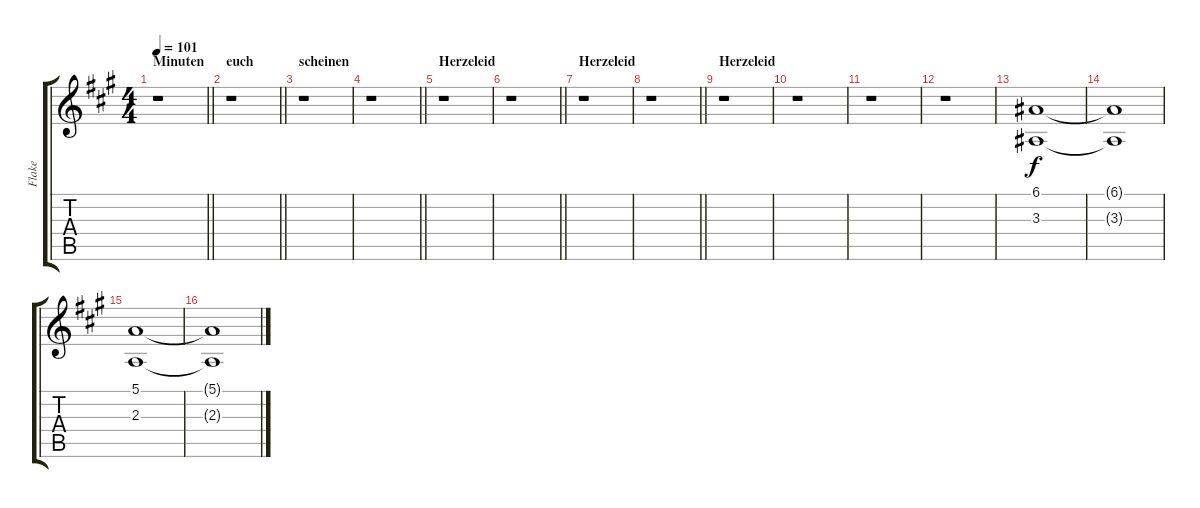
\track ("Flake" "Flake") {instrument lead8bassandlead}
\staff {score tabs}
\tuning (E4 B3 G3 D3 A2 E2) {hide}
\ts (4 4)
\section ("" "Minuten")
\tempo 101
\clef g2
\barLineRight lightlight
\ks f#minor
r.1{dy f} |
\section ("" "euch")
\barLineRight lightlight
r.1 |
\section ("" "scheinen")
r.1 |
\barLineRight lightlight
r.1 |
\section ("" "Herzeleid")
r.1 |
\barLineRight lightlight
r.1 |
\section ("" "Herzeleid")
r.1 |
\barLineRight lightlight
r.1 |
\section ("" "Herzeleid")
r.1 |
r.1 |
r.1 |
r.1 |
(6.1 3.3).1{instrument pad7halo} |
(6.1{t} 3.3{t}).1 |
(5.1 2.3).1{instrument pad7halo} |
(5.1{t} 2.3{t}).1
